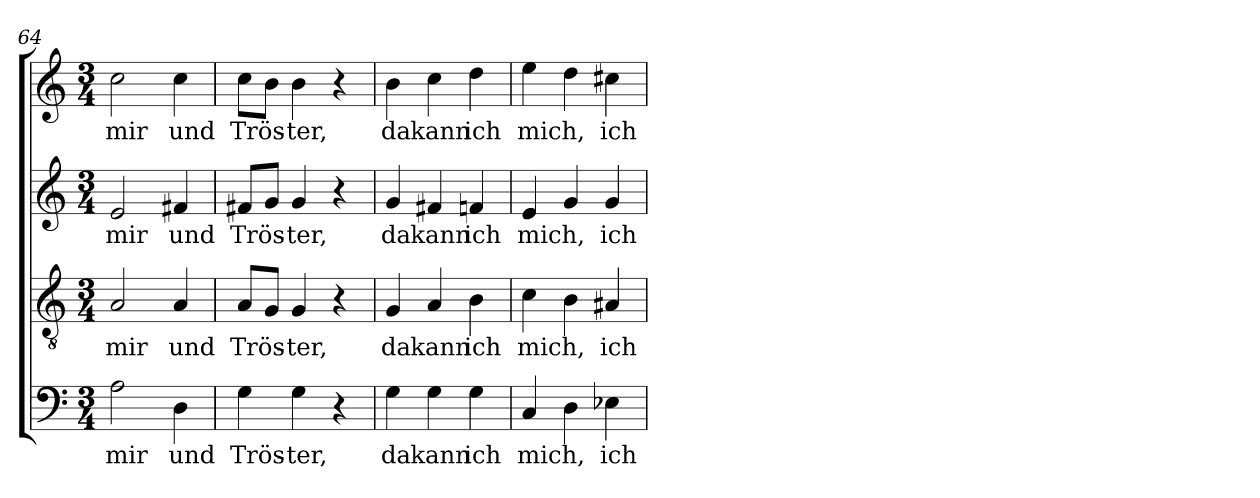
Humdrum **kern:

**kern	**text	**kern	**text	**kern	**text	**kern	**text
*part4	*part4	*part3	*part3	*part2	*part2	*part1	*part1
*staff4	*staff4	*staff3	*staff3	*staff2	*staff2	*staff1	*staff1
!!LO:PB:g=z
*clefF4	*	*clefGv2	*	*clefG2	*	*clefG2	*
*k[]	*	*k[]	*	*k[]	*	*k[]	*
*C:	*	*C:	*	*C:	*	*C:	*
*M3/4	*	*M3/4	*	*M3/4	*	*M3/4	*
=64	=64	=64	=64	=64	=64	=64	=64
!	!LO:LY:b	!	!LO:LY:b	!	!LO:LY:b	!	!LO:LY:b
2A\	mir	2A/	mir	2e/	mir	2cc\	mir
!	!LO:LY:b	!	!LO:LY:b	!	!LO:LY:b	!	!LO:LY:b
4D\	und	4A/	und	4f#X/	und	4cc\	und
=65	=65	=65	=65	=65	=65	=65	=65
!	!LO:LY:b	!	!LO:LY:b	!	!LO:LY:b	!	!LO:LY:b
4G\	Trös-	8A/L	Trös-	8f#X/L	Trös-	8cc\L	Trös-
.	.	8G/J	.	8g/J	.	8b\J	.
!	!LO:LY:b	!	!LO:LY:b	!	!LO:LY:b	!	!LO:LY:b
4G\	-ter,	4G/	-ter,	4g/	-ter,	4b\	-ter,
4r	.	4r	.	4r	.	4r	.
=66	=66	=66	=66	=66	=66	=66	=66
!	!LO:LY:b	!	!LO:LY:b	!	!LO:LY:b	!	!LO:LY:b
4G\	da	4G/	da	4g/	da	4b\	da
!	!LO:LY:b	!	!LO:LY:b	!	!LO:LY:b	!	!LO:LY:b
4G\	kann	4A/	kann	4f#X/	kann	4cc\	kann
!	!LO:LY:b	!	!LO:LY:b	!	!LO:LY:b	!	!LO:LY:b
4G\	ich	4B\	ich	4fn/	ich	4dd\	ich
=67	=67	=67	=67	=67	=67	=67	=67
!	!LO:LY:b	!	!LO:LY:b	!	!LO:LY:b	!	!LO:LY:b
4C/	mich,	4c\	mich,	4e/	mich,	4ee\	mich,
4D\	.	4B\	.	4g/	.	4dd\	.
!	!LO:LY:b	!	!LO:LY:b	!	!LO:LY:b	!	!LO:LY:b
4E-X\	ich	4A#X/	ich	4g/	ich	4cc#X\	ich
=	=	=	=	=	=	=	=
*-	*-	*-	*-	*-	*-	*-	*-
